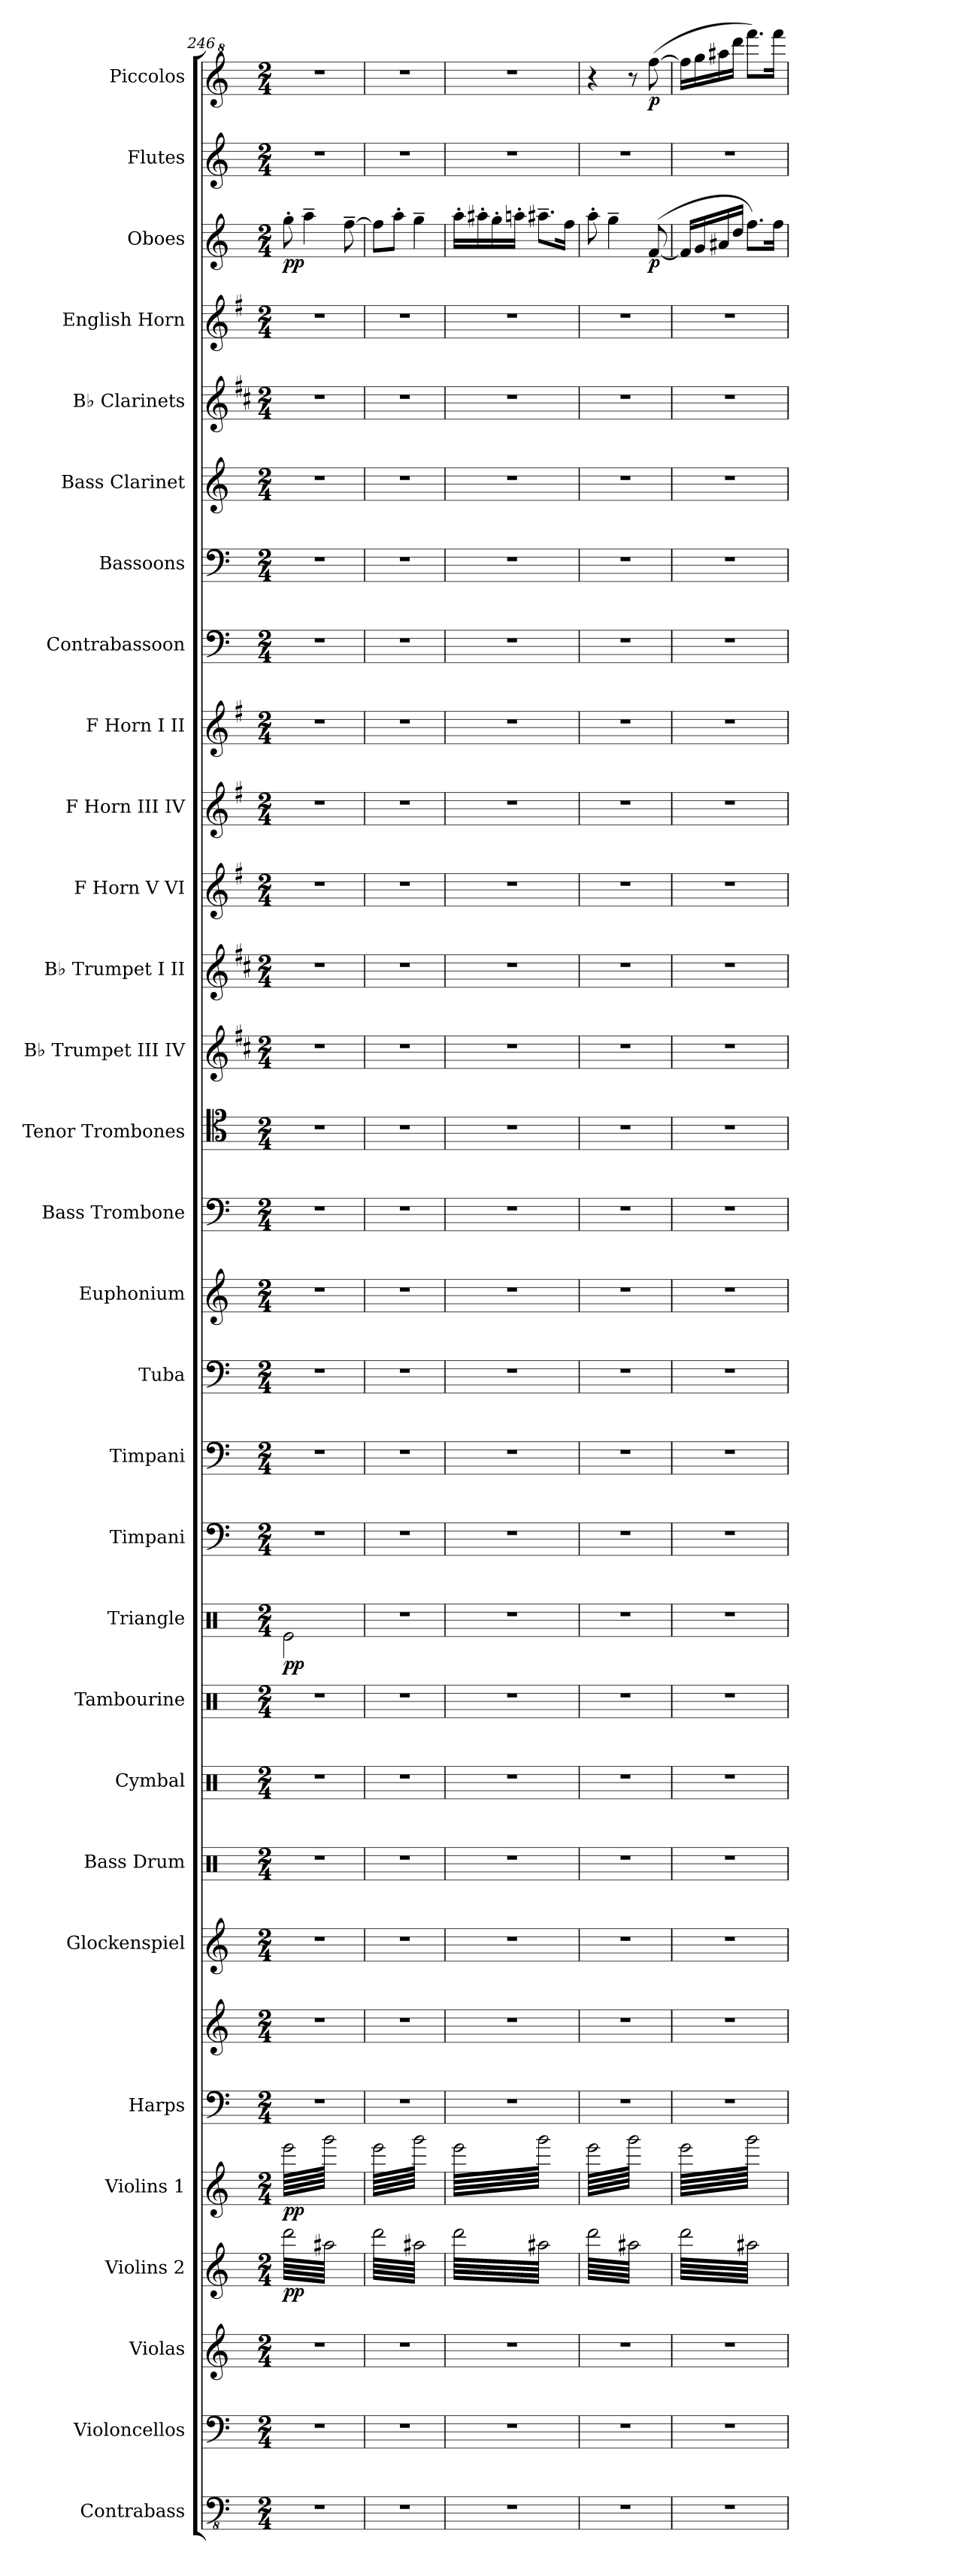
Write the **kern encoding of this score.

**kern	**kern	**kern	**kern	**dynam	**kern	**dynam	**kern	**kern	**kern	**kern	**kern	**kern	**kern	**dynam	**kern	**kern	**kern	**kern	**kern	**kern	**kern	**kern	**kern	**kern	**kern	**kern	**kern	**kern	**kern	**kern	**kern	**dynam	**kern	**kern	**dynam
*part30	*part29	*part28	*part27	*part27	*part26	*part26	*part25	*part25	*part24	*part23	*part22	*part21	*part20	*part20	*part19	*part18	*part17	*part16	*part15	*part14	*part13	*part12	*part11	*part10	*part9	*part8	*part7	*part6	*part5	*part4	*part3	*part3	*part2	*part1	*part1
*staff31	*staff30	*staff29	*staff28	*staff28	*staff27	*staff27	*staff26	*staff25	*staff24	*staff23	*staff22	*staff21	*staff20	*staff20	*staff19	*staff18	*staff17	*staff16	*staff15	*staff14	*staff13	*staff12	*staff11	*staff10	*staff9	*staff8	*staff7	*staff6	*staff5	*staff4	*staff3	*staff3	*staff2	*staff1	*staff1
*I"Contrabass	*I"Violoncellos	*I"Violas	*I"Violins 2	*	*I"Violins 1	*	*I"Harps	*	*I"Glockenspiel	*I"Bass Drum	*I"Cymbal	*I"Tambourine	*I"Triangle	*	*I"Timpani	*I"Timpani	*I"Tuba	*I"Euphonium	*I"Bass Trombone	*I"Tenor Trombones	*I"B♭ Trumpet III IV	*I"B♭ Trumpet I II	*I"F Horn V VI	*I"F Horn III IV	*I"F Horn I II	*I"Contrabassoon	*I"Bassoons	*I"Bass Clarinet	*I"B♭ Clarinets	*I"English Horn	*I"Oboes	*	*I"Flutes	*I"Piccolos	*
*I'Cb.	*I'Vc.	*I'Vla.	*I'Vln. 2	*	*I'Vln. 1	*	*I'Hrp.	*	*I'Glk.	*I'B. Dr.	*I'Cym.	*I'Tamb.	*I'Trgl.	*	*I'Timp.	*I'Timp.	*I'Tba.	*I'Euph.	*I'Tbn.	*I'Tbn.	*I'B♭ Tpt.	*I'B♭ Tpt.	*I'F Hn.	*I'F Hn.	*I'F Hn.	*I'Cbsn.	*I'Bsn.	*I'B. Cl.	*I'B♭ Cl.	*I'E. Hn.	*I'Ob.	*	*I'Fl.	*I'Picc.	*
*clefFv4	*clefF4	*clefG2	*clefG2	*	*clefG2	*	*clefF4	*clefG2	*clefG2	*clefX	*clefX	*clefX	*clefX	*	*clefF4	*clefF4	*clefF4	*clefG2	*clefF4	*clefC4	*clefG2	*clefG2	*clefG2	*clefG2	*clefG2	*clefF4	*clefF4	*clefG2	*clefG2	*clefG2	*clefG2	*	*clefG2	*clefG^2	*
*	*	*	*	*	*	*	*	*	*ITrd-14c-24	*	*	*	*	*	*	*	*	*ITrd8c14	*	*	*ITrd1c2	*ITrd1c2	*ITrd4c7	*ITrd4c7	*ITrd4c7	*ITrd7c12	*	*ITrd8c14	*ITrd1c2	*ITrd4c7	*	*	*	*	*
*k[]	*k[]	*k[]	*k[]	*	*k[]	*	*k[]	*k[]	*k[]	*k[]	*k[]	*k[]	*k[]	*	*k[]	*k[]	*k[]	*k[]	*k[]	*k[]	*k[]	*k[]	*k[]	*k[]	*k[]	*k[]	*k[]	*k[]	*k[]	*k[]	*k[]	*	*k[]	*k[]	*
*M2/4	*M2/4	*M2/4	*M2/4	*	*M2/4	*	*M2/4	*M2/4	*M2/4	*M2/4	*M2/4	*M2/4	*M2/4	*	*M2/4	*M2/4	*M2/4	*M2/4	*M2/4	*M2/4	*M2/4	*M2/4	*M2/4	*M2/4	*M2/4	*M2/4	*M2/4	*M2/4	*M2/4	*M2/4	*M2/4	*	*M2/4	*M2/4	*
=246	=246	=246	=246	=246	=246	=246	=246	=246	=246	=246	=246	=246	=246	=246	=246	=246	=246	=246	=246	=246	=246	=246	=246	=246	=246	=246	=246	=246	=246	=246	=246	=246	=246	=246	=246
!	!	!	!	!LO:DY:b	!	!LO:DY:b	!	!	!	!	!	!	!	!LO:DY:b	!	!	!	!	!	!	!	!	!	!	!	!	!	!	!	!	!	!LO:DY:b	!	!	!
*	*	*	*tremolo	*	*	*	*	*	*	*	*	*	*	*	*	*	*	*	*	*	*	*	*	*	*	*	*	*	*	*	*	*	*	*	*
*	*	*	*	*	*tremolo	*	*	*	*	*	*	*	*	*	*	*	*	*	*	*	*	*	*	*	*	*	*	*	*	*	*	*	*	*	*
2r	2r	2r	64ddd\LLLL	pp	64eee\LLLL	pp	2r	2r	2r	2r	2r	2r	2Re\	pp	2r	2r	2r	2r	2r	2r	2r	2r	2r	2r	2r	2r	2r	2r	2r	2r	8gg'\	pp	2r	2r	.
.	.	.	64aa#X\	.	64ggg\	.	.	.	.	.	.	.	.	.	.	.	.	.	.	.	.	.	.	.	.	.	.	.	.	.	.	.	.	.	.
.	.	.	64ddd\	.	64eee\	.	.	.	.	.	.	.	.	.	.	.	.	.	.	.	.	.	.	.	.	.	.	.	.	.	.	.	.	.	.
.	.	.	64aa#X\	.	64ggg\	.	.	.	.	.	.	.	.	.	.	.	.	.	.	.	.	.	.	.	.	.	.	.	.	.	.	.	.	.	.
.	.	.	64ddd\	.	64eee\	.	.	.	.	.	.	.	.	.	.	.	.	.	.	.	.	.	.	.	.	.	.	.	.	.	.	.	.	.	.
.	.	.	64aa#X\	.	64ggg\	.	.	.	.	.	.	.	.	.	.	.	.	.	.	.	.	.	.	.	.	.	.	.	.	.	.	.	.	.	.
.	.	.	64ddd\	.	64eee\	.	.	.	.	.	.	.	.	.	.	.	.	.	.	.	.	.	.	.	.	.	.	.	.	.	.	.	.	.	.
.	.	.	64aa#X\	.	64ggg\	.	.	.	.	.	.	.	.	.	.	.	.	.	.	.	.	.	.	.	.	.	.	.	.	.	.	.	.	.	.
.	.	.	64ddd\	.	64eee\	.	.	.	.	.	.	.	.	.	.	.	.	.	.	.	.	.	.	.	.	.	.	.	.	.	4aa~\	.	.	.	.
.	.	.	64aa#X\	.	64ggg\	.	.	.	.	.	.	.	.	.	.	.	.	.	.	.	.	.	.	.	.	.	.	.	.	.	.	.	.	.	.
.	.	.	64ddd\	.	64eee\	.	.	.	.	.	.	.	.	.	.	.	.	.	.	.	.	.	.	.	.	.	.	.	.	.	.	.	.	.	.
.	.	.	64aa#X\	.	64ggg\	.	.	.	.	.	.	.	.	.	.	.	.	.	.	.	.	.	.	.	.	.	.	.	.	.	.	.	.	.	.
.	.	.	64ddd\	.	64eee\	.	.	.	.	.	.	.	.	.	.	.	.	.	.	.	.	.	.	.	.	.	.	.	.	.	.	.	.	.	.
.	.	.	64aa#X\	.	64ggg\	.	.	.	.	.	.	.	.	.	.	.	.	.	.	.	.	.	.	.	.	.	.	.	.	.	.	.	.	.	.
.	.	.	64ddd\	.	64eee\	.	.	.	.	.	.	.	.	.	.	.	.	.	.	.	.	.	.	.	.	.	.	.	.	.	.	.	.	.	.
.	.	.	64aa#X\	.	64ggg\	.	.	.	.	.	.	.	.	.	.	.	.	.	.	.	.	.	.	.	.	.	.	.	.	.	.	.	.	.	.
.	.	.	64ddd\	.	64eee\	.	.	.	.	.	.	.	.	.	.	.	.	.	.	.	.	.	.	.	.	.	.	.	.	.	.	.	.	.	.
.	.	.	64aa#X\	.	64ggg\	.	.	.	.	.	.	.	.	.	.	.	.	.	.	.	.	.	.	.	.	.	.	.	.	.	.	.	.	.	.
.	.	.	64ddd\	.	64eee\	.	.	.	.	.	.	.	.	.	.	.	.	.	.	.	.	.	.	.	.	.	.	.	.	.	.	.	.	.	.
.	.	.	64aa#X\	.	64ggg\	.	.	.	.	.	.	.	.	.	.	.	.	.	.	.	.	.	.	.	.	.	.	.	.	.	.	.	.	.	.
.	.	.	64ddd\	.	64eee\	.	.	.	.	.	.	.	.	.	.	.	.	.	.	.	.	.	.	.	.	.	.	.	.	.	.	.	.	.	.
.	.	.	64aa#X\	.	64ggg\	.	.	.	.	.	.	.	.	.	.	.	.	.	.	.	.	.	.	.	.	.	.	.	.	.	.	.	.	.	.
.	.	.	64ddd\	.	64eee\	.	.	.	.	.	.	.	.	.	.	.	.	.	.	.	.	.	.	.	.	.	.	.	.	.	.	.	.	.	.
.	.	.	64aa#X\	.	64ggg\	.	.	.	.	.	.	.	.	.	.	.	.	.	.	.	.	.	.	.	.	.	.	.	.	.	.	.	.	.	.
.	.	.	64ddd\	.	64eee\	.	.	.	.	.	.	.	.	.	.	.	.	.	.	.	.	.	.	.	.	.	.	.	.	.	[8ff~\	.	.	.	.
.	.	.	64aa#X\	.	64ggg\	.	.	.	.	.	.	.	.	.	.	.	.	.	.	.	.	.	.	.	.	.	.	.	.	.	.	.	.	.	.
.	.	.	64ddd\	.	64eee\	.	.	.	.	.	.	.	.	.	.	.	.	.	.	.	.	.	.	.	.	.	.	.	.	.	.	.	.	.	.
.	.	.	64aa#X\	.	64ggg\	.	.	.	.	.	.	.	.	.	.	.	.	.	.	.	.	.	.	.	.	.	.	.	.	.	.	.	.	.	.
.	.	.	64ddd\	.	64eee\	.	.	.	.	.	.	.	.	.	.	.	.	.	.	.	.	.	.	.	.	.	.	.	.	.	.	.	.	.	.
.	.	.	64aa#X\	.	64ggg\	.	.	.	.	.	.	.	.	.	.	.	.	.	.	.	.	.	.	.	.	.	.	.	.	.	.	.	.	.	.
.	.	.	64ddd\	.	64eee\	.	.	.	.	.	.	.	.	.	.	.	.	.	.	.	.	.	.	.	.	.	.	.	.	.	.	.	.	.	.
.	.	.	64aa#X\JJJJ	.	64ggg\JJJJ	.	.	.	.	.	.	.	.	.	.	.	.	.	.	.	.	.	.	.	.	.	.	.	.	.	.	.	.	.	.
=247	=247	=247	=247	=247	=247	=247	=247	=247	=247	=247	=247	=247	=247	=247	=247	=247	=247	=247	=247	=247	=247	=247	=247	=247	=247	=247	=247	=247	=247	=247	=247	=247	=247	=247	=247
2r	2r	2r	64ddd\LLLL	.	64eee\LLLL	.	2r	2r	2r	2r	2r	2r	2r	.	2r	2r	2r	2r	2r	2r	2r	2r	2r	2r	2r	2r	2r	2r	2r	2r	8ff\L]	.	2r	2r	.
.	.	.	64aa#X\	.	64ggg\	.	.	.	.	.	.	.	.	.	.	.	.	.	.	.	.	.	.	.	.	.	.	.	.	.	.	.	.	.	.
.	.	.	64ddd\	.	64eee\	.	.	.	.	.	.	.	.	.	.	.	.	.	.	.	.	.	.	.	.	.	.	.	.	.	.	.	.	.	.
.	.	.	64aa#X\	.	64ggg\	.	.	.	.	.	.	.	.	.	.	.	.	.	.	.	.	.	.	.	.	.	.	.	.	.	.	.	.	.	.
.	.	.	64ddd\	.	64eee\	.	.	.	.	.	.	.	.	.	.	.	.	.	.	.	.	.	.	.	.	.	.	.	.	.	.	.	.	.	.
.	.	.	64aa#X\	.	64ggg\	.	.	.	.	.	.	.	.	.	.	.	.	.	.	.	.	.	.	.	.	.	.	.	.	.	.	.	.	.	.
.	.	.	64ddd\	.	64eee\	.	.	.	.	.	.	.	.	.	.	.	.	.	.	.	.	.	.	.	.	.	.	.	.	.	.	.	.	.	.
.	.	.	64aa#X\	.	64ggg\	.	.	.	.	.	.	.	.	.	.	.	.	.	.	.	.	.	.	.	.	.	.	.	.	.	.	.	.	.	.
.	.	.	64ddd\	.	64eee\	.	.	.	.	.	.	.	.	.	.	.	.	.	.	.	.	.	.	.	.	.	.	.	.	.	8aa'\J	.	.	.	.
.	.	.	64aa#X\	.	64ggg\	.	.	.	.	.	.	.	.	.	.	.	.	.	.	.	.	.	.	.	.	.	.	.	.	.	.	.	.	.	.
.	.	.	64ddd\	.	64eee\	.	.	.	.	.	.	.	.	.	.	.	.	.	.	.	.	.	.	.	.	.	.	.	.	.	.	.	.	.	.
.	.	.	64aa#X\	.	64ggg\	.	.	.	.	.	.	.	.	.	.	.	.	.	.	.	.	.	.	.	.	.	.	.	.	.	.	.	.	.	.
.	.	.	64ddd\	.	64eee\	.	.	.	.	.	.	.	.	.	.	.	.	.	.	.	.	.	.	.	.	.	.	.	.	.	.	.	.	.	.
.	.	.	64aa#X\	.	64ggg\	.	.	.	.	.	.	.	.	.	.	.	.	.	.	.	.	.	.	.	.	.	.	.	.	.	.	.	.	.	.
.	.	.	64ddd\	.	64eee\	.	.	.	.	.	.	.	.	.	.	.	.	.	.	.	.	.	.	.	.	.	.	.	.	.	.	.	.	.	.
.	.	.	64aa#X\	.	64ggg\	.	.	.	.	.	.	.	.	.	.	.	.	.	.	.	.	.	.	.	.	.	.	.	.	.	.	.	.	.	.
.	.	.	64ddd\	.	64eee\	.	.	.	.	.	.	.	.	.	.	.	.	.	.	.	.	.	.	.	.	.	.	.	.	.	4gg~\	.	.	.	.
.	.	.	64aa#X\	.	64ggg\	.	.	.	.	.	.	.	.	.	.	.	.	.	.	.	.	.	.	.	.	.	.	.	.	.	.	.	.	.	.
.	.	.	64ddd\	.	64eee\	.	.	.	.	.	.	.	.	.	.	.	.	.	.	.	.	.	.	.	.	.	.	.	.	.	.	.	.	.	.
.	.	.	64aa#X\	.	64ggg\	.	.	.	.	.	.	.	.	.	.	.	.	.	.	.	.	.	.	.	.	.	.	.	.	.	.	.	.	.	.
.	.	.	64ddd\	.	64eee\	.	.	.	.	.	.	.	.	.	.	.	.	.	.	.	.	.	.	.	.	.	.	.	.	.	.	.	.	.	.
.	.	.	64aa#X\	.	64ggg\	.	.	.	.	.	.	.	.	.	.	.	.	.	.	.	.	.	.	.	.	.	.	.	.	.	.	.	.	.	.
.	.	.	64ddd\	.	64eee\	.	.	.	.	.	.	.	.	.	.	.	.	.	.	.	.	.	.	.	.	.	.	.	.	.	.	.	.	.	.
.	.	.	64aa#X\	.	64ggg\	.	.	.	.	.	.	.	.	.	.	.	.	.	.	.	.	.	.	.	.	.	.	.	.	.	.	.	.	.	.
.	.	.	64ddd\	.	64eee\	.	.	.	.	.	.	.	.	.	.	.	.	.	.	.	.	.	.	.	.	.	.	.	.	.	.	.	.	.	.
.	.	.	64aa#X\	.	64ggg\	.	.	.	.	.	.	.	.	.	.	.	.	.	.	.	.	.	.	.	.	.	.	.	.	.	.	.	.	.	.
.	.	.	64ddd\	.	64eee\	.	.	.	.	.	.	.	.	.	.	.	.	.	.	.	.	.	.	.	.	.	.	.	.	.	.	.	.	.	.
.	.	.	64aa#X\	.	64ggg\	.	.	.	.	.	.	.	.	.	.	.	.	.	.	.	.	.	.	.	.	.	.	.	.	.	.	.	.	.	.
.	.	.	64ddd\	.	64eee\	.	.	.	.	.	.	.	.	.	.	.	.	.	.	.	.	.	.	.	.	.	.	.	.	.	.	.	.	.	.
.	.	.	64aa#X\	.	64ggg\	.	.	.	.	.	.	.	.	.	.	.	.	.	.	.	.	.	.	.	.	.	.	.	.	.	.	.	.	.	.
.	.	.	64ddd\	.	64eee\	.	.	.	.	.	.	.	.	.	.	.	.	.	.	.	.	.	.	.	.	.	.	.	.	.	.	.	.	.	.
.	.	.	64aa#X\JJJJ	.	64ggg\JJJJ	.	.	.	.	.	.	.	.	.	.	.	.	.	.	.	.	.	.	.	.	.	.	.	.	.	.	.	.	.	.
=248	=248	=248	=248	=248	=248	=248	=248	=248	=248	=248	=248	=248	=248	=248	=248	=248	=248	=248	=248	=248	=248	=248	=248	=248	=248	=248	=248	=248	=248	=248	=248	=248	=248	=248	=248
2r	2r	2r	64ddd\LLLL	.	64eee\LLLL	.	2r	2r	2r	2r	2r	2r	2r	.	2r	2r	2r	2r	2r	2r	2r	2r	2r	2r	2r	2r	2r	2r	2r	2r	16aa'\LL	.	2r	2r	.
.	.	.	64aa#X\	.	64ggg\	.	.	.	.	.	.	.	.	.	.	.	.	.	.	.	.	.	.	.	.	.	.	.	.	.	.	.	.	.	.
.	.	.	64ddd\	.	64eee\	.	.	.	.	.	.	.	.	.	.	.	.	.	.	.	.	.	.	.	.	.	.	.	.	.	.	.	.	.	.
.	.	.	64aa#X\	.	64ggg\	.	.	.	.	.	.	.	.	.	.	.	.	.	.	.	.	.	.	.	.	.	.	.	.	.	.	.	.	.	.
.	.	.	64ddd\	.	64eee\	.	.	.	.	.	.	.	.	.	.	.	.	.	.	.	.	.	.	.	.	.	.	.	.	.	16aa#X'\	.	.	.	.
.	.	.	64aa#X\	.	64ggg\	.	.	.	.	.	.	.	.	.	.	.	.	.	.	.	.	.	.	.	.	.	.	.	.	.	.	.	.	.	.
.	.	.	64ddd\	.	64eee\	.	.	.	.	.	.	.	.	.	.	.	.	.	.	.	.	.	.	.	.	.	.	.	.	.	.	.	.	.	.
.	.	.	64aa#X\	.	64ggg\	.	.	.	.	.	.	.	.	.	.	.	.	.	.	.	.	.	.	.	.	.	.	.	.	.	.	.	.	.	.
.	.	.	64ddd\	.	64eee\	.	.	.	.	.	.	.	.	.	.	.	.	.	.	.	.	.	.	.	.	.	.	.	.	.	16gg'\	.	.	.	.
.	.	.	64aa#X\	.	64ggg\	.	.	.	.	.	.	.	.	.	.	.	.	.	.	.	.	.	.	.	.	.	.	.	.	.	.	.	.	.	.
.	.	.	64ddd\	.	64eee\	.	.	.	.	.	.	.	.	.	.	.	.	.	.	.	.	.	.	.	.	.	.	.	.	.	.	.	.	.	.
.	.	.	64aa#X\	.	64ggg\	.	.	.	.	.	.	.	.	.	.	.	.	.	.	.	.	.	.	.	.	.	.	.	.	.	.	.	.	.	.
.	.	.	64ddd\	.	64eee\	.	.	.	.	.	.	.	.	.	.	.	.	.	.	.	.	.	.	.	.	.	.	.	.	.	16aan'\JJ	.	.	.	.
.	.	.	64aa#X\	.	64ggg\	.	.	.	.	.	.	.	.	.	.	.	.	.	.	.	.	.	.	.	.	.	.	.	.	.	.	.	.	.	.
.	.	.	64ddd\	.	64eee\	.	.	.	.	.	.	.	.	.	.	.	.	.	.	.	.	.	.	.	.	.	.	.	.	.	.	.	.	.	.
.	.	.	64aa#X\	.	64ggg\	.	.	.	.	.	.	.	.	.	.	.	.	.	.	.	.	.	.	.	.	.	.	.	.	.	.	.	.	.	.
.	.	.	64ddd\	.	64eee\	.	.	.	.	.	.	.	.	.	.	.	.	.	.	.	.	.	.	.	.	.	.	.	.	.	8.aa#X~\L	.	.	.	.
.	.	.	64aa#X\	.	64ggg\	.	.	.	.	.	.	.	.	.	.	.	.	.	.	.	.	.	.	.	.	.	.	.	.	.	.	.	.	.	.
.	.	.	64ddd\	.	64eee\	.	.	.	.	.	.	.	.	.	.	.	.	.	.	.	.	.	.	.	.	.	.	.	.	.	.	.	.	.	.
.	.	.	64aa#X\	.	64ggg\	.	.	.	.	.	.	.	.	.	.	.	.	.	.	.	.	.	.	.	.	.	.	.	.	.	.	.	.	.	.
.	.	.	64ddd\	.	64eee\	.	.	.	.	.	.	.	.	.	.	.	.	.	.	.	.	.	.	.	.	.	.	.	.	.	.	.	.	.	.
.	.	.	64aa#X\	.	64ggg\	.	.	.	.	.	.	.	.	.	.	.	.	.	.	.	.	.	.	.	.	.	.	.	.	.	.	.	.	.	.
.	.	.	64ddd\	.	64eee\	.	.	.	.	.	.	.	.	.	.	.	.	.	.	.	.	.	.	.	.	.	.	.	.	.	.	.	.	.	.
.	.	.	64aa#X\	.	64ggg\	.	.	.	.	.	.	.	.	.	.	.	.	.	.	.	.	.	.	.	.	.	.	.	.	.	.	.	.	.	.
.	.	.	64ddd\	.	64eee\	.	.	.	.	.	.	.	.	.	.	.	.	.	.	.	.	.	.	.	.	.	.	.	.	.	.	.	.	.	.
.	.	.	64aa#X\	.	64ggg\	.	.	.	.	.	.	.	.	.	.	.	.	.	.	.	.	.	.	.	.	.	.	.	.	.	.	.	.	.	.
.	.	.	64ddd\	.	64eee\	.	.	.	.	.	.	.	.	.	.	.	.	.	.	.	.	.	.	.	.	.	.	.	.	.	.	.	.	.	.
.	.	.	64aa#X\	.	64ggg\	.	.	.	.	.	.	.	.	.	.	.	.	.	.	.	.	.	.	.	.	.	.	.	.	.	.	.	.	.	.
.	.	.	64ddd\	.	64eee\	.	.	.	.	.	.	.	.	.	.	.	.	.	.	.	.	.	.	.	.	.	.	.	.	.	16ff\Jk	.	.	.	.
.	.	.	64aa#X\	.	64ggg\	.	.	.	.	.	.	.	.	.	.	.	.	.	.	.	.	.	.	.	.	.	.	.	.	.	.	.	.	.	.
.	.	.	64ddd\	.	64eee\	.	.	.	.	.	.	.	.	.	.	.	.	.	.	.	.	.	.	.	.	.	.	.	.	.	.	.	.	.	.
.	.	.	64aa#X\JJJJ	.	64ggg\JJJJ	.	.	.	.	.	.	.	.	.	.	.	.	.	.	.	.	.	.	.	.	.	.	.	.	.	.	.	.	.	.
=249	=249	=249	=249	=249	=249	=249	=249	=249	=249	=249	=249	=249	=249	=249	=249	=249	=249	=249	=249	=249	=249	=249	=249	=249	=249	=249	=249	=249	=249	=249	=249	=249	=249	=249	=249
2r	2r	2r	64ddd\LLLL	.	64eee\LLLL	.	2r	2r	2r	2r	2r	2r	2r	.	2r	2r	2r	2r	2r	2r	2r	2r	2r	2r	2r	2r	2r	2r	2r	2r	8aa'\	.	2r	4r	.
.	.	.	64aa#X\	.	64ggg\	.	.	.	.	.	.	.	.	.	.	.	.	.	.	.	.	.	.	.	.	.	.	.	.	.	.	.	.	.	.
.	.	.	64ddd\	.	64eee\	.	.	.	.	.	.	.	.	.	.	.	.	.	.	.	.	.	.	.	.	.	.	.	.	.	.	.	.	.	.
.	.	.	64aa#X\	.	64ggg\	.	.	.	.	.	.	.	.	.	.	.	.	.	.	.	.	.	.	.	.	.	.	.	.	.	.	.	.	.	.
.	.	.	64ddd\	.	64eee\	.	.	.	.	.	.	.	.	.	.	.	.	.	.	.	.	.	.	.	.	.	.	.	.	.	.	.	.	.	.
.	.	.	64aa#X\	.	64ggg\	.	.	.	.	.	.	.	.	.	.	.	.	.	.	.	.	.	.	.	.	.	.	.	.	.	.	.	.	.	.
.	.	.	64ddd\	.	64eee\	.	.	.	.	.	.	.	.	.	.	.	.	.	.	.	.	.	.	.	.	.	.	.	.	.	.	.	.	.	.
.	.	.	64aa#X\	.	64ggg\	.	.	.	.	.	.	.	.	.	.	.	.	.	.	.	.	.	.	.	.	.	.	.	.	.	.	.	.	.	.
.	.	.	64ddd\	.	64eee\	.	.	.	.	.	.	.	.	.	.	.	.	.	.	.	.	.	.	.	.	.	.	.	.	.	4gg~\	.	.	.	.
.	.	.	64aa#X\	.	64ggg\	.	.	.	.	.	.	.	.	.	.	.	.	.	.	.	.	.	.	.	.	.	.	.	.	.	.	.	.	.	.
.	.	.	64ddd\	.	64eee\	.	.	.	.	.	.	.	.	.	.	.	.	.	.	.	.	.	.	.	.	.	.	.	.	.	.	.	.	.	.
.	.	.	64aa#X\	.	64ggg\	.	.	.	.	.	.	.	.	.	.	.	.	.	.	.	.	.	.	.	.	.	.	.	.	.	.	.	.	.	.
.	.	.	64ddd\	.	64eee\	.	.	.	.	.	.	.	.	.	.	.	.	.	.	.	.	.	.	.	.	.	.	.	.	.	.	.	.	.	.
.	.	.	64aa#X\	.	64ggg\	.	.	.	.	.	.	.	.	.	.	.	.	.	.	.	.	.	.	.	.	.	.	.	.	.	.	.	.	.	.
.	.	.	64ddd\	.	64eee\	.	.	.	.	.	.	.	.	.	.	.	.	.	.	.	.	.	.	.	.	.	.	.	.	.	.	.	.	.	.
.	.	.	64aa#X\	.	64ggg\	.	.	.	.	.	.	.	.	.	.	.	.	.	.	.	.	.	.	.	.	.	.	.	.	.	.	.	.	.	.
.	.	.	64ddd\	.	64eee\	.	.	.	.	.	.	.	.	.	.	.	.	.	.	.	.	.	.	.	.	.	.	.	.	.	.	.	.	8r	.
.	.	.	64aa#X\	.	64ggg\	.	.	.	.	.	.	.	.	.	.	.	.	.	.	.	.	.	.	.	.	.	.	.	.	.	.	.	.	.	.
.	.	.	64ddd\	.	64eee\	.	.	.	.	.	.	.	.	.	.	.	.	.	.	.	.	.	.	.	.	.	.	.	.	.	.	.	.	.	.
.	.	.	64aa#X\	.	64ggg\	.	.	.	.	.	.	.	.	.	.	.	.	.	.	.	.	.	.	.	.	.	.	.	.	.	.	.	.	.	.
.	.	.	64ddd\	.	64eee\	.	.	.	.	.	.	.	.	.	.	.	.	.	.	.	.	.	.	.	.	.	.	.	.	.	.	.	.	.	.
.	.	.	64aa#X\	.	64ggg\	.	.	.	.	.	.	.	.	.	.	.	.	.	.	.	.	.	.	.	.	.	.	.	.	.	.	.	.	.	.
.	.	.	64ddd\	.	64eee\	.	.	.	.	.	.	.	.	.	.	.	.	.	.	.	.	.	.	.	.	.	.	.	.	.	.	.	.	.	.
.	.	.	64aa#X\	.	64ggg\	.	.	.	.	.	.	.	.	.	.	.	.	.	.	.	.	.	.	.	.	.	.	.	.	.	.	.	.	.	.
!	!	!	!	!	!	!	!	!	!	!	!	!	!	!	!	!	!	!	!	!	!	!	!	!	!	!	!	!	!	!	!	!LO:DY:b	!	!	!LO:DY:b
.	.	.	64ddd\	.	64eee\	.	.	.	.	.	.	.	.	.	.	.	.	.	.	.	.	.	.	.	.	.	.	.	.	.	(>[8f/	p	.	(>[8fff\	p
.	.	.	64aa#X\	.	64ggg\	.	.	.	.	.	.	.	.	.	.	.	.	.	.	.	.	.	.	.	.	.	.	.	.	.	.	.	.	.	.
.	.	.	64ddd\	.	64eee\	.	.	.	.	.	.	.	.	.	.	.	.	.	.	.	.	.	.	.	.	.	.	.	.	.	.	.	.	.	.
.	.	.	64aa#X\	.	64ggg\	.	.	.	.	.	.	.	.	.	.	.	.	.	.	.	.	.	.	.	.	.	.	.	.	.	.	.	.	.	.
.	.	.	64ddd\	.	64eee\	.	.	.	.	.	.	.	.	.	.	.	.	.	.	.	.	.	.	.	.	.	.	.	.	.	.	.	.	.	.
.	.	.	64aa#X\	.	64ggg\	.	.	.	.	.	.	.	.	.	.	.	.	.	.	.	.	.	.	.	.	.	.	.	.	.	.	.	.	.	.
.	.	.	64ddd\	.	64eee\	.	.	.	.	.	.	.	.	.	.	.	.	.	.	.	.	.	.	.	.	.	.	.	.	.	.	.	.	.	.
.	.	.	64aa#X\JJJJ	.	64ggg\JJJJ	.	.	.	.	.	.	.	.	.	.	.	.	.	.	.	.	.	.	.	.	.	.	.	.	.	.	.	.	.	.
=250	=250	=250	=250	=250	=250	=250	=250	=250	=250	=250	=250	=250	=250	=250	=250	=250	=250	=250	=250	=250	=250	=250	=250	=250	=250	=250	=250	=250	=250	=250	=250	=250	=250	=250	=250
2r	2r	2r	64ddd\LLLL	.	64eee\LLLL	.	2r	2r	2r	2r	2r	2r	2r	.	2r	2r	2r	2r	2r	2r	2r	2r	2r	2r	2r	2r	2r	2r	2r	2r	16f/LL]	.	2r	16fff\LL]	.
.	.	.	64aa#X\	.	64ggg\	.	.	.	.	.	.	.	.	.	.	.	.	.	.	.	.	.	.	.	.	.	.	.	.	.	.	.	.	.	.
.	.	.	64ddd\	.	64eee\	.	.	.	.	.	.	.	.	.	.	.	.	.	.	.	.	.	.	.	.	.	.	.	.	.	.	.	.	.	.
.	.	.	64aa#X\	.	64ggg\	.	.	.	.	.	.	.	.	.	.	.	.	.	.	.	.	.	.	.	.	.	.	.	.	.	.	.	.	.	.
.	.	.	64ddd\	.	64eee\	.	.	.	.	.	.	.	.	.	.	.	.	.	.	.	.	.	.	.	.	.	.	.	.	.	16g/	.	.	16ggg\	.
.	.	.	64aa#X\	.	64ggg\	.	.	.	.	.	.	.	.	.	.	.	.	.	.	.	.	.	.	.	.	.	.	.	.	.	.	.	.	.	.
.	.	.	64ddd\	.	64eee\	.	.	.	.	.	.	.	.	.	.	.	.	.	.	.	.	.	.	.	.	.	.	.	.	.	.	.	.	.	.
.	.	.	64aa#X\	.	64ggg\	.	.	.	.	.	.	.	.	.	.	.	.	.	.	.	.	.	.	.	.	.	.	.	.	.	.	.	.	.	.
.	.	.	64ddd\	.	64eee\	.	.	.	.	.	.	.	.	.	.	.	.	.	.	.	.	.	.	.	.	.	.	.	.	.	16a#X/	.	.	16aaa#X\	.
.	.	.	64aa#X\	.	64ggg\	.	.	.	.	.	.	.	.	.	.	.	.	.	.	.	.	.	.	.	.	.	.	.	.	.	.	.	.	.	.
.	.	.	64ddd\	.	64eee\	.	.	.	.	.	.	.	.	.	.	.	.	.	.	.	.	.	.	.	.	.	.	.	.	.	.	.	.	.	.
.	.	.	64aa#X\	.	64ggg\	.	.	.	.	.	.	.	.	.	.	.	.	.	.	.	.	.	.	.	.	.	.	.	.	.	.	.	.	.	.
.	.	.	64ddd\	.	64eee\	.	.	.	.	.	.	.	.	.	.	.	.	.	.	.	.	.	.	.	.	.	.	.	.	.	16dd/JJ	.	.	16dddd\JJ	.
.	.	.	64aa#X\	.	64ggg\	.	.	.	.	.	.	.	.	.	.	.	.	.	.	.	.	.	.	.	.	.	.	.	.	.	.	.	.	.	.
.	.	.	64ddd\	.	64eee\	.	.	.	.	.	.	.	.	.	.	.	.	.	.	.	.	.	.	.	.	.	.	.	.	.	.	.	.	.	.
.	.	.	64aa#X\	.	64ggg\	.	.	.	.	.	.	.	.	.	.	.	.	.	.	.	.	.	.	.	.	.	.	.	.	.	.	.	.	.	.
.	.	.	64ddd\	.	64eee\	.	.	.	.	.	.	.	.	.	.	.	.	.	.	.	.	.	.	.	.	.	.	.	.	.	8.ff\L)	.	.	8.ffff\L)	.
.	.	.	64aa#X\	.	64ggg\	.	.	.	.	.	.	.	.	.	.	.	.	.	.	.	.	.	.	.	.	.	.	.	.	.	.	.	.	.	.
.	.	.	64ddd\	.	64eee\	.	.	.	.	.	.	.	.	.	.	.	.	.	.	.	.	.	.	.	.	.	.	.	.	.	.	.	.	.	.
.	.	.	64aa#X\	.	64ggg\	.	.	.	.	.	.	.	.	.	.	.	.	.	.	.	.	.	.	.	.	.	.	.	.	.	.	.	.	.	.
.	.	.	64ddd\	.	64eee\	.	.	.	.	.	.	.	.	.	.	.	.	.	.	.	.	.	.	.	.	.	.	.	.	.	.	.	.	.	.
.	.	.	64aa#X\	.	64ggg\	.	.	.	.	.	.	.	.	.	.	.	.	.	.	.	.	.	.	.	.	.	.	.	.	.	.	.	.	.	.
.	.	.	64ddd\	.	64eee\	.	.	.	.	.	.	.	.	.	.	.	.	.	.	.	.	.	.	.	.	.	.	.	.	.	.	.	.	.	.
.	.	.	64aa#X\	.	64ggg\	.	.	.	.	.	.	.	.	.	.	.	.	.	.	.	.	.	.	.	.	.	.	.	.	.	.	.	.	.	.
.	.	.	64ddd\	.	64eee\	.	.	.	.	.	.	.	.	.	.	.	.	.	.	.	.	.	.	.	.	.	.	.	.	.	.	.	.	.	.
.	.	.	64aa#X\	.	64ggg\	.	.	.	.	.	.	.	.	.	.	.	.	.	.	.	.	.	.	.	.	.	.	.	.	.	.	.	.	.	.
.	.	.	64ddd\	.	64eee\	.	.	.	.	.	.	.	.	.	.	.	.	.	.	.	.	.	.	.	.	.	.	.	.	.	.	.	.	.	.
.	.	.	64aa#X\	.	64ggg\	.	.	.	.	.	.	.	.	.	.	.	.	.	.	.	.	.	.	.	.	.	.	.	.	.	.	.	.	.	.
.	.	.	64ddd\	.	64eee\	.	.	.	.	.	.	.	.	.	.	.	.	.	.	.	.	.	.	.	.	.	.	.	.	.	16ff\Jk	.	.	16ffff\Jk	.
.	.	.	64aa#X\	.	64ggg\	.	.	.	.	.	.	.	.	.	.	.	.	.	.	.	.	.	.	.	.	.	.	.	.	.	.	.	.	.	.
.	.	.	64ddd\	.	64eee\	.	.	.	.	.	.	.	.	.	.	.	.	.	.	.	.	.	.	.	.	.	.	.	.	.	.	.	.	.	.
.	.	.	64aa#X\JJJJ	.	64ggg\JJJJ	.	.	.	.	.	.	.	.	.	.	.	.	.	.	.	.	.	.	.	.	.	.	.	.	.	.	.	.	.	.
*	*	*	*	*	*Xtremolo	*	*	*	*	*	*	*	*	*	*	*	*	*	*	*	*	*	*	*	*	*	*	*	*	*	*	*	*	*	*
*	*	*	*Xtremolo	*	*	*	*	*	*	*	*	*	*	*	*	*	*	*	*	*	*	*	*	*	*	*	*	*	*	*	*	*	*	*	*
.	.	.	.	.	.	.	.	.	.	.	.	.	.	.	.	.	.	.	.	.	.	.	.	.	.	.	.	.	.	.	.	.	.	.	.
.	.	.	.	.	.	.	.	.	.	.	.	.	.	.	.	.	.	.	.	.	.	.	.	.	.	.	.	.	.	.	.	.	.	.	.
.	.	.	.	.	.	.	.	.	.	.	.	.	.	.	.	.	.	.	.	.	.	.	.	.	.	.	.	.	.	.	.	.	.	.	.
.	.	.	.	.	.	.	.	.	.	.	.	.	.	.	.	.	.	.	.	.	.	.	.	.	.	.	.	.	.	.	.	.	.	.	.
.	.	.	.	.	.	.	.	.	.	.	.	.	.	.	.	.	.	.	.	.	.	.	.	.	.	.	.	.	.	.	.	.	.	.	.
.	.	.	.	.	.	.	.	.	.	.	.	.	.	.	.	.	.	.	.	.	.	.	.	.	.	.	.	.	.	.	.	.	.	.	.
.	.	.	.	.	.	.	.	.	.	.	.	.	.	.	.	.	.	.	.	.	.	.	.	.	.	.	.	.	.	.	.	.	.	.	.
.	.	.	.	.	.	.	.	.	.	.	.	.	.	.	.	.	.	.	.	.	.	.	.	.	.	.	.	.	.	.	.	.	.	.	.
.	.	.	.	.	.	.	.	.	.	.	.	.	.	.	.	.	.	.	.	.	.	.	.	.	.	.	.	.	.	.	.	.	.	.	.
.	.	.	.	.	.	.	.	.	.	.	.	.	.	.	.	.	.	.	.	.	.	.	.	.	.	.	.	.	.	.	.	.	.	.	.
.	.	.	.	.	.	.	.	.	.	.	.	.	.	.	.	.	.	.	.	.	.	.	.	.	.	.	.	.	.	.	.	.	.	.	.
.	.	.	.	.	.	.	.	.	.	.	.	.	.	.	.	.	.	.	.	.	.	.	.	.	.	.	.	.	.	.	.	.	.	.	.
.	.	.	.	.	.	.	.	.	.	.	.	.	.	.	.	.	.	.	.	.	.	.	.	.	.	.	.	.	.	.	.	.	.	.	.
.	.	.	.	.	.	.	.	.	.	.	.	.	.	.	.	.	.	.	.	.	.	.	.	.	.	.	.	.	.	.	.	.	.	.	.
.	.	.	.	.	.	.	.	.	.	.	.	.	.	.	.	.	.	.	.	.	.	.	.	.	.	.	.	.	.	.	.	.	.	.	.
.	.	.	.	.	.	.	.	.	.	.	.	.	.	.	.	.	.	.	.	.	.	.	.	.	.	.	.	.	.	.	.	.	.	.	.
=	=	=	=	=	=	=	=	=	=	=	=	=	=	=	=	=	=	=	=	=	=	=	=	=	=	=	=	=	=	=	=	=	=	=	=
*-	*-	*-	*-	*-	*-	*-	*-	*-	*-	*-	*-	*-	*-	*-	*-	*-	*-	*-	*-	*-	*-	*-	*-	*-	*-	*-	*-	*-	*-	*-	*-	*-	*-	*-	*-
